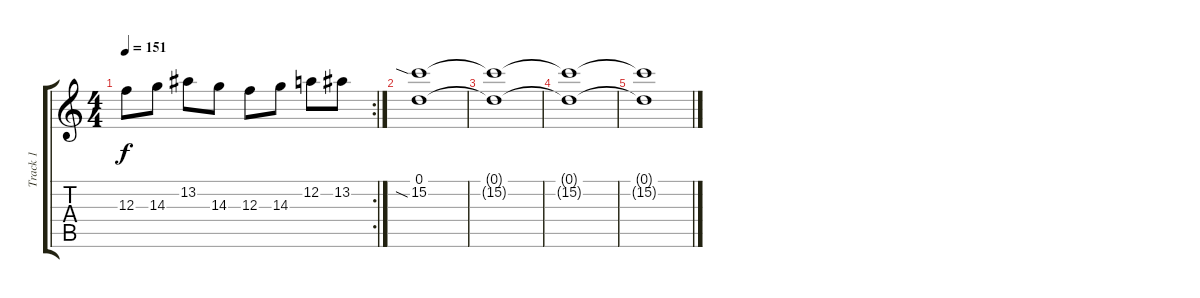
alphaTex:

\track ("Track 1" "Track 1") {instrument overdrivenguitar}
\staff {score tabs}
\tuning (D4 A3 F3 C3 G2 C2) {hide}
\rc 2
\ts (4 4)
\tempo 151
\clef g2
\ks c
12.3.8{dy f} 14.3.8 13.2.8 14.3.8 12.3.8 14.3.8 12.2.8 13.2.8 |
(0.1 15.2{sia}).1 |
(0.1{t} 15.2{t}).1 |
(0.1{t} 15.2{t}).1 |
(0.1{t} 15.2{t}).1
